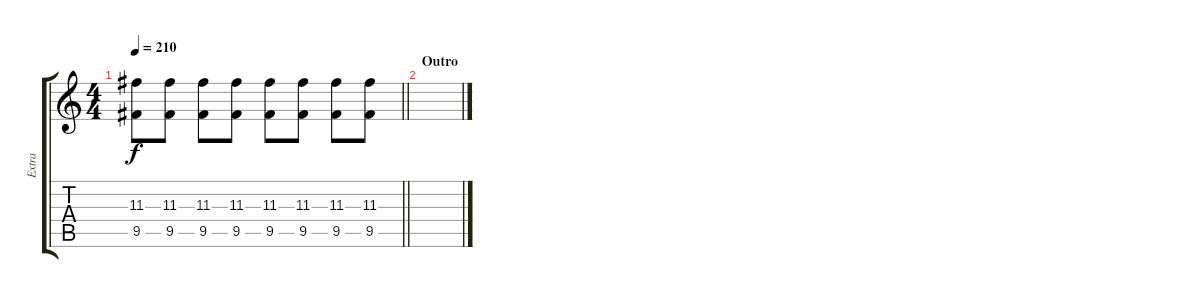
\track ("Extra" "Extra") {instrument overdrivenguitar}
\staff {score tabs}
\tuning (E4 B3 G3 D3 A2 D2) {hide}
\ts (4 4)
\tempo 210
\clef g2
\barLineRight lightlight
\ks c
(11.3 9.5).8{dy f} (11.3 9.5).8 (11.3 9.5).8 (11.3 9.5).8 (11.3 9.5).8 (11.3 9.5).8 (11.3 9.5).8 (11.3 9.5).8 |
\section ("" "Outro")
